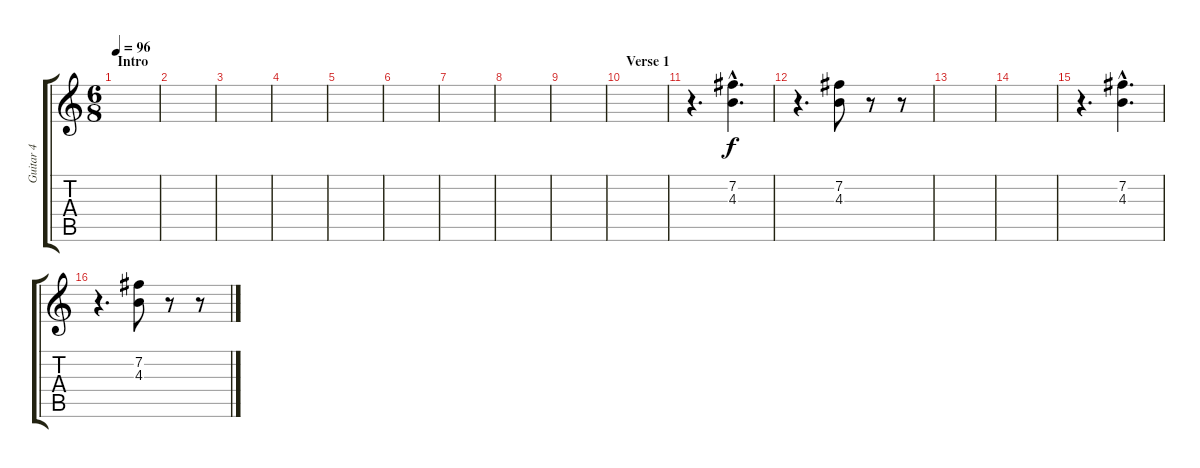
\track ("Guitar 4" "Guitar 4") {instrument overdrivenguitar}
\staff {score tabs}
\tuning (E4 B3 G3 D3 A2 E2) {hide}
\ts (6 8)
\section ("" "Intro")
\tempo 96
\clef g2
\ks c
|
|
|
|
|
|
|
|
|
\section ("" "Verse 1")
|
r.4{d} (7.2{hac} 4.3{hac}).4{d} |
r.4{d} (7.2 4.3).8 r.8 r.8 |
|
|
r.4{d} (7.2{hac} 4.3{hac}).4{d} |
r.4{d} (7.2 4.3).8 r.8 r.8
